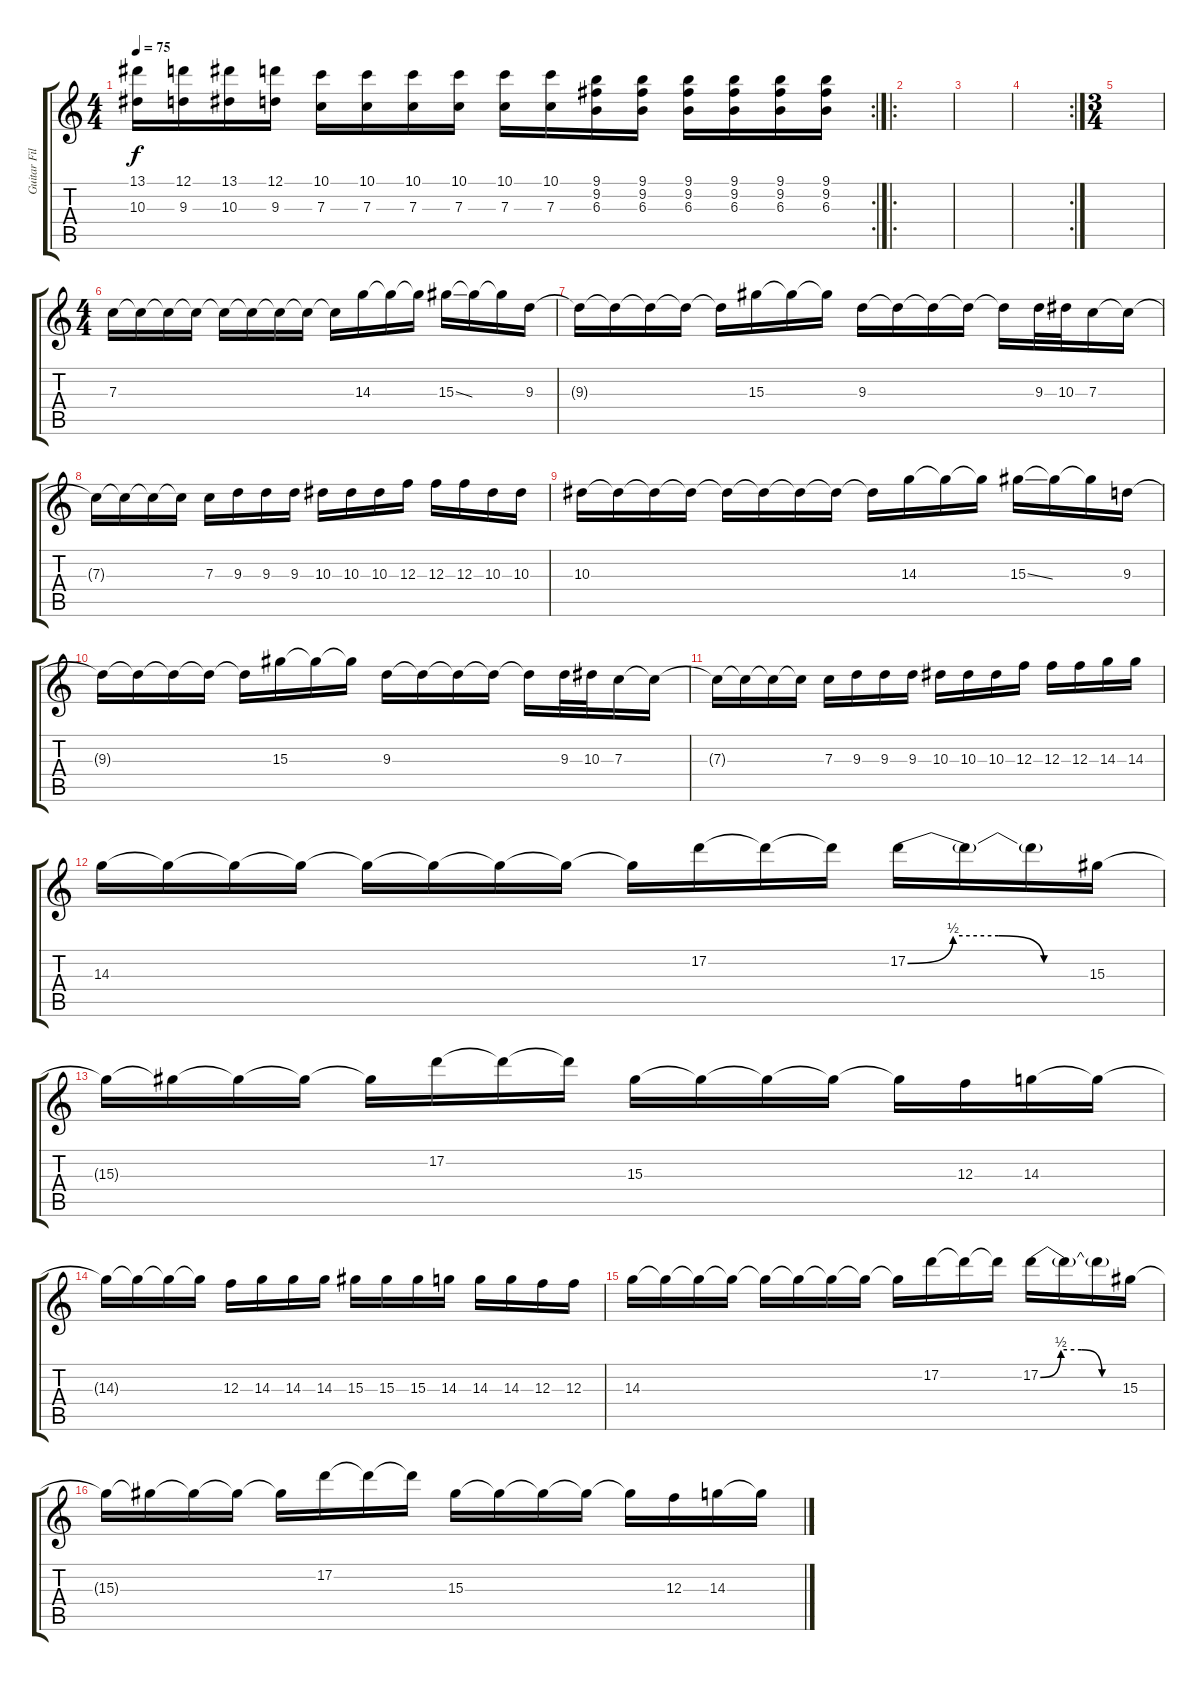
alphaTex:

\track ("Guitar Fills" "Guitar Fil") {instrument distortionguitar}
\staff {score tabs}
\tuning (D4 A3 F3 C3 G2 C2) {hide}
\rc 2
\ts (4 4)
\tempo 75
\clef g2
\ks c
(13.1 10.3).16{dy f} (12.1 9.3).16 (13.1 10.3).16 (12.1 9.3).16 (10.1 7.3).16 (10.1 7.3).16 (10.1 7.3).16 (10.1 7.3).16 (10.1 7.3).16 (10.1 7.3).16 (9.1 9.2 6.3).16 (9.1 9.2 6.3).16 (9.1 9.2 6.3).16 (9.1 9.2 6.3).16 (9.1 9.2 6.3).16 (9.1 9.2 6.3).16 |
\ro
|
|
\rc 2
|
\ts (3 4)
|
\ts (4 4)
7.3.16 7.3{t}.16 7.3{t}.16 7.3{t}.16 7.3{t}.16 7.3{t}.16 7.3{t}.16 7.3{t}.16 7.3{t}.16 14.3.16 14.3{t}.16 14.3{t}.16 15.3{ss}.16 15.3{t}.16 15.3{t}.16 9.3.16 |
9.3{t}.16 9.3{t}.16 9.3{t}.16 9.3{t}.16 9.3{t}.16 15.3.16 15.3{t}.16 15.3{t}.16 9.3.16 9.3{t}.16 9.3{t}.16 9.3{t}.16 9.3{t}.16 9.3.32 10.3.32 7.3.16 7.3{t}.16 |
7.3{t}.16 7.3{t}.16 7.3{t}.16 7.3{t}.16 7.3.16 9.3.16 9.3.16 9.3.16 10.3.16 10.3.16 10.3.16 12.3.16 12.3.16 12.3.16 10.3.16 10.3.16 |
10.3.16 10.3{t}.16 10.3{t}.16 10.3{t}.16 10.3{t}.16 10.3{t}.16 10.3{t}.16 10.3{t}.16 10.3{t}.16 14.3.16 14.3{t}.16 14.3{t}.16 15.3{ss}.16 15.3{t}.16 15.3{t}.16 9.3.16 |
9.3{t}.16 9.3{t}.16 9.3{t}.16 9.3{t}.16 9.3{t}.16 15.3.16 15.3{t}.16 15.3{t}.16 9.3.16 9.3{t}.16 9.3{t}.16 9.3{t}.16 9.3{t}.16 9.3.32 10.3.32 7.3.16 7.3{t}.16 |
7.3{t}.16 7.3{t}.16 7.3{t}.16 7.3{t}.16 7.3.16 9.3.16 9.3.16 9.3.16 10.3.16 10.3.16 10.3.16 12.3.16 12.3.16 12.3.16 14.3.16 14.3.16 |
14.3.16 14.3{t}.16 14.3{t}.16 14.3{t}.16 14.3{t}.16 14.3{t}.16 14.3{t}.16 14.3{t}.16 14.3{t}.16 17.2.16 17.2{t}.16 17.2{t}.16 17.2{be (custom 0 0 15 2 30 2 45 0 60 0)}.16 17.2{t}.16 17.2{t}.16 15.3.16 |
15.3{t}.16 15.3{t}.16 15.3{t}.16 15.3{t}.16 15.3{t}.16 17.2.16 17.2{t}.16 17.2{t}.16 15.3.16 15.3{t}.16 15.3{t}.16 15.3{t}.16 15.3{t}.16 12.3.16 14.3.16 14.3{t}.16 |
14.3{t}.16 14.3{t}.16 14.3{t}.16 14.3{t}.16 12.3.16 14.3.16 14.3.16 14.3.16 15.3.16 15.3.16 15.3.16 14.3.16 14.3.16 14.3.16 12.3.16 12.3.16 |
14.3.16 14.3{t}.16 14.3{t}.16 14.3{t}.16 14.3{t}.16 14.3{t}.16 14.3{t}.16 14.3{t}.16 14.3{t}.16 17.2.16 17.2{t}.16 17.2{t}.16 17.2{be (custom 0 0 15 2 30 2 45 0 60 0)}.16 17.2{t}.16 17.2{t}.16 15.3.16 |
15.3{t}.16 15.3{t}.16 15.3{t}.16 15.3{t}.16 15.3{t}.16 17.2.16 17.2{t}.16 17.2{t}.16 15.3.16 15.3{t}.16 15.3{t}.16 15.3{t}.16 15.3{t}.16 12.3.16 14.3.16 14.3{t}.16
